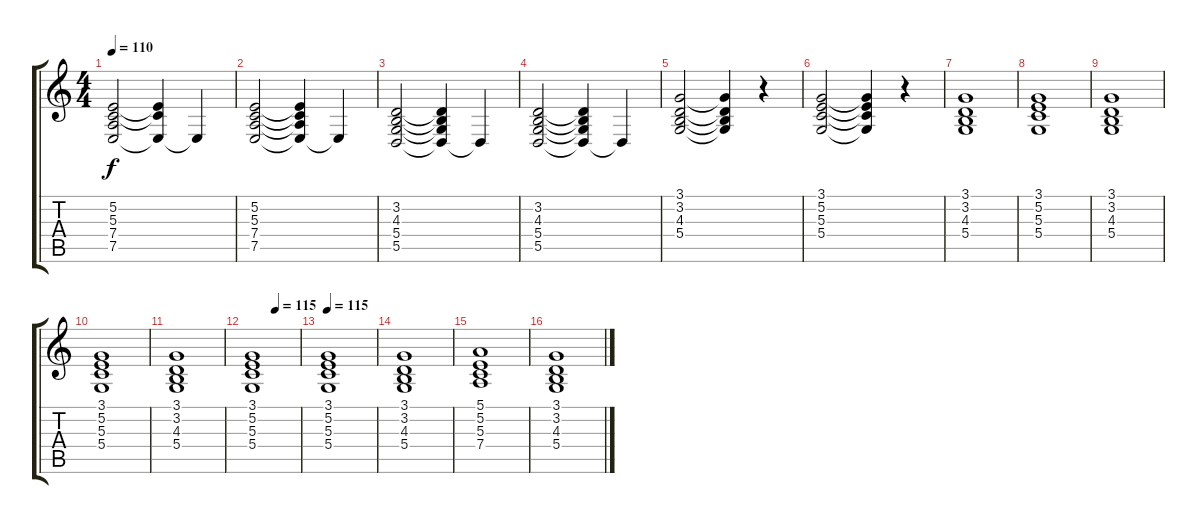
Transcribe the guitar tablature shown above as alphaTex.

\track "" {instrument synthstrings1}
\staff {score tabs}
\tuning (E4 B3 G3 D3 A2 E2) {hide}
\ts (4 4)
\tempo 110
\clef g2
\ks c
(5.2 5.3 7.4 7.5).2{dy f} (5.2{t} 5.3{t} 7.5{t}).4 7.5{t}.4 |
(5.2 5.3 7.4 7.5).2 (5.2{t} 5.3{t} 7.4{t} 7.5{t}).4 7.5{t}.4 |
(3.2 4.3 5.4 5.5).2 (3.2{t} 4.3{t} 5.4{t} 5.5{t}).4 5.5{t}.4 |
(3.2 4.3 5.4 5.5).2 (3.2{t} 4.3{t} 5.4{t} 5.5{t}).4 5.5{t}.4 |
(3.1 3.2 4.3 5.4).2 (3.1{t} 3.2{t} 4.3{t} 5.4{t}).4 r.4 |
(3.1 5.2 5.3 5.4).2 (3.1{t} 5.2{t} 5.3{t} 5.4{t}).4 r.4 |
(3.1 3.2 4.3 5.4).1 |
(3.1 5.2 5.3 5.4).1 |
(3.1 3.2 4.3 5.4).1 |
(3.1 5.2 5.3 5.4).1 |
(3.1 3.2 4.3 5.4).1 |
\tempo (115 0.5)
(3.1 5.2 5.3 5.4).1 |
\tempo 115
(3.1 5.2 5.3 5.4).1 |
(3.1 3.2 4.3 5.4).1 |
(5.1 5.2 5.3 7.4).1 |
(3.1 3.2 4.3 5.4).1
